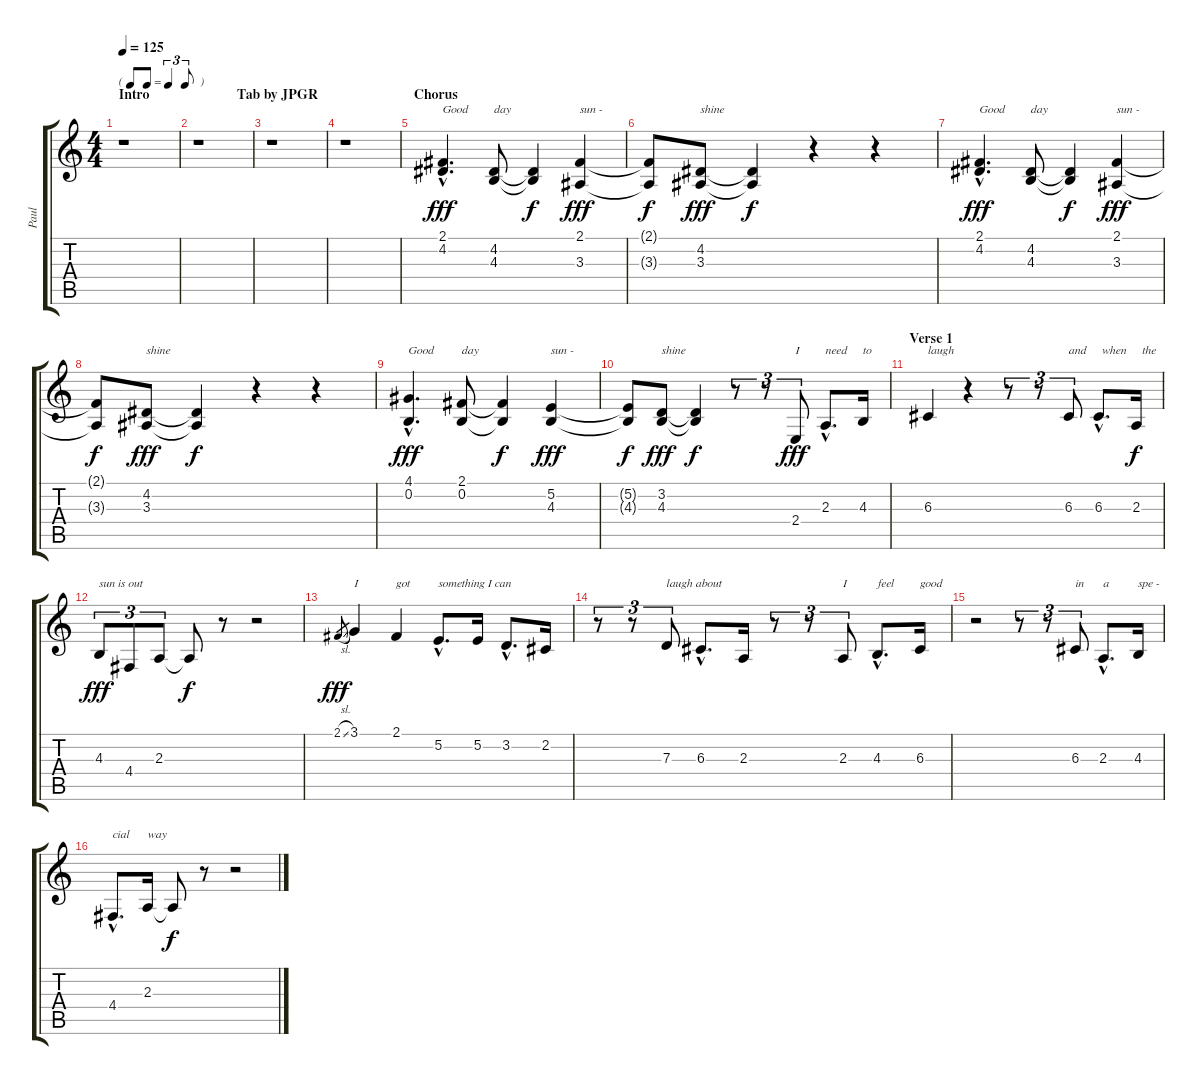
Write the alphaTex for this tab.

\track ("Paul" "Paul") {instrument altosax}
\staff {score tabs}
\tuning (E4 B3 G3 D3 A2 E2) {hide}
\ts (4 4)
\tf triplet8th
\section ("" "Intro                         Tab by JPGR")
\tempo 125
\clef g2
\ks c
r.1{dy fff instrument altosax} |
r.1 |
r.1 |
r.1 |
\section ("" "Chorus")
(2.1{hac} 4.2{hac}).4{d txt "Good"} (4.2 4.3).8{txt "day"} (4.2{t} 4.3{t}).4{dy f} (2.1 3.3).4{txt "sun -" dy fff} |
(2.1{t} 3.3{t}).8{dy f} (4.2 3.3).8{txt "shine" dy fff} (4.2{t} 3.3{t}).4{dy f} r.4 r.4 |
(2.1{hac} 4.2{hac}).4{d txt "Good" dy fff} (4.2 4.3).8{txt "day"} (4.2{t} 4.3{t}).4{dy f} (2.1 3.3).4{txt "sun -" dy fff} |
(2.1{t} 3.3{t}).8{dy f} (4.2 3.3).8{txt "shine" dy fff} (4.2{t} 3.3{t}).4{dy f} r.4 r.4 |
(4.1{hac} 0.2{hac}).4{d txt "Good" dy fff} (2.1 0.2).8{txt "day"} (2.1{t} 0.2{t}).4{dy f} (5.2 4.3).4{txt "sun -" dy fff} |
(5.2{t} 4.3{t}).8{dy f} (3.2 4.3).8{txt "shine" dy fff} (3.2{t} 4.3{t}).4{dy f} r.8{tu (3 2)} r.8{tu (3 2)} 2.4.8{tu (3 2) txt "I" dy fff} 2.3{hac}.8{d txt "need"} 4.3.16{txt "to"} |
\section ("" "Verse 1")
6.3.4{txt "laugh"} r.4 r.8{tu (3 2)} r.8{tu (3 2)} 6.3.8{tu (3 2) txt "and"} 6.3{hac}.8{d txt " when"} 2.3.16{txt "  the" dy f} |
4.3.8{tu (3 2) txt "sun is out" dy fff} 4.4.8{tu (3 2)} 2.3.8{tu (3 2)} 2.3{t}.8{dy f} r.8 r.2 |
2.1{sl}.8{gr dy fff} 3.1.4{txt "I"} 2.1.4{txt "got"} 5.2{hac}.8{d txt "something I can"} 5.2.16 3.2{hac}.8{d} 2.2.16 |
r.8{tu (3 2)} r.8{tu (3 2)} 7.3.8{tu (3 2) txt "laugh about"} 6.3{hac}.8{d} 2.3.16 r.8{tu (3 2)} r.8{tu (3 2)} 2.3.8{tu (3 2) txt "I"} 4.3{hac}.8{d txt "feel"} 6.3.16{txt "good"} |
r.2 r.8{tu (3 2)} r.8{tu (3 2)} 6.3.8{tu (3 2) txt "in"} 2.3{hac}.8{d txt "a"} 4.3.16{txt "spe -"} |
4.4{hac}.8{d txt "cial"} 2.3.16{txt "way"} 2.3{t}.8{dy f} r.8 r.2
